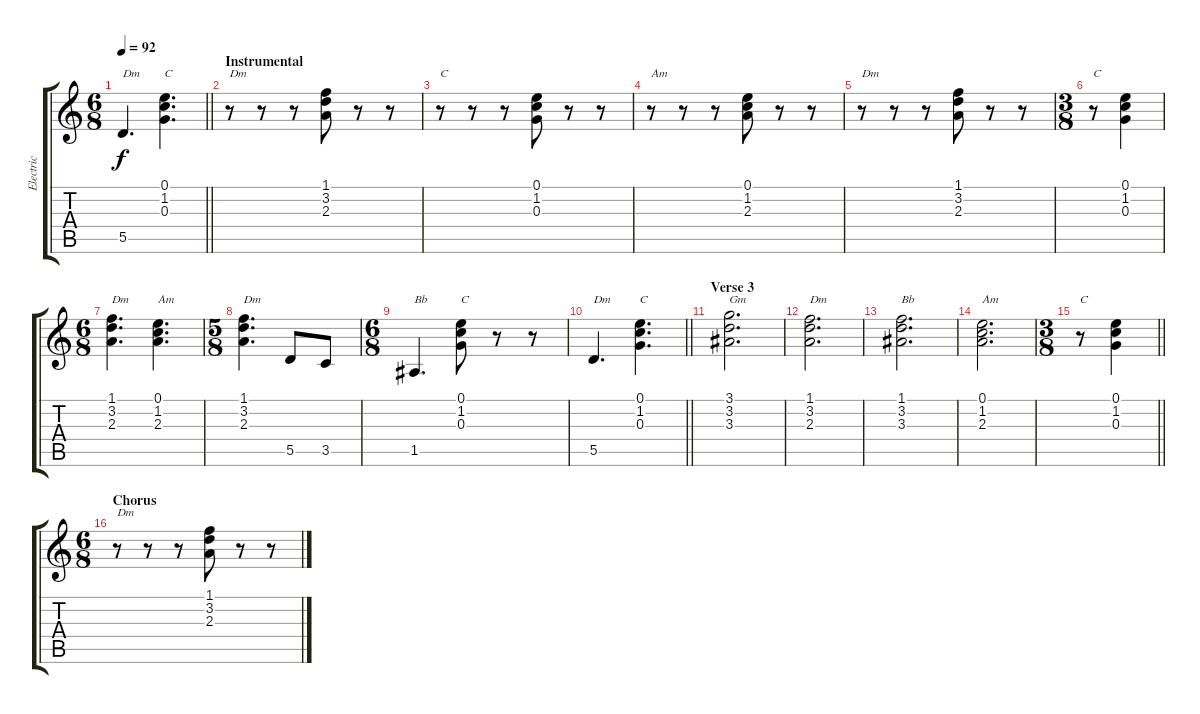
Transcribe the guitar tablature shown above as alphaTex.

\track ("Electric" "Electric") {instrument overdrivenguitar}
\staff {score tabs}
\tuning (E4 B3 G3 D3 A2 E2) {hide}
\ts (6 8)
\tempo 92
\clef g2
\barLineRight lightlight
\ks c
5.5.4{d txt "Dm" dy f} (0.1 1.2 0.3).4{d txt "C"} |
\section ("" "Instrumental")
r.8{txt "Dm"} r.8 r.8 (1.1 3.2 2.3).8 r.8 r.8 |
r.8{txt "C"} r.8 r.8 (0.1 1.2 0.3).8 r.8 r.8 |
r.8{txt "Am"} r.8 r.8 (0.1 1.2 2.3).8 r.8 r.8 |
r.8{txt "Dm"} r.8 r.8 (1.1 3.2 2.3).8 r.8 r.8 |
\ts (3 8)
r.8{txt "C"} (0.1 1.2 0.3).4 |
\ts (6 8)
(1.1 3.2 2.3).4{d txt "Dm"} (0.1 1.2 2.3).4{d txt "Am"} |
\ts (5 8)
(1.1 3.2 2.3).4{d txt "Dm"} 5.5.8 3.5.8 |
\ts (6 8)
1.5.4{d txt "Bb"} (0.1 1.2 0.3).8{txt "C"} r.8 r.8 |
\barLineRight lightlight
5.5.4{d txt "Dm"} (0.1 1.2 0.3).4{d txt "C"} |
\section ("" "Verse 3")
(3.1 3.2 3.3).2{d txt "Gm"} |
(1.1 3.2 2.3).2{d txt "Dm"} |
(1.1 3.2 3.3).2{d txt "Bb"} |
(0.1 1.2 2.3).2{d txt "Am"} |
\ts (3 8)
\barLineRight lightlight
r.8{txt "C"} (0.1 1.2 0.3).4 |
\ts (6 8)
\section ("" "Chorus")
r.8{txt "Dm"} r.8 r.8 (1.1 3.2 2.3).8 r.8 r.8
